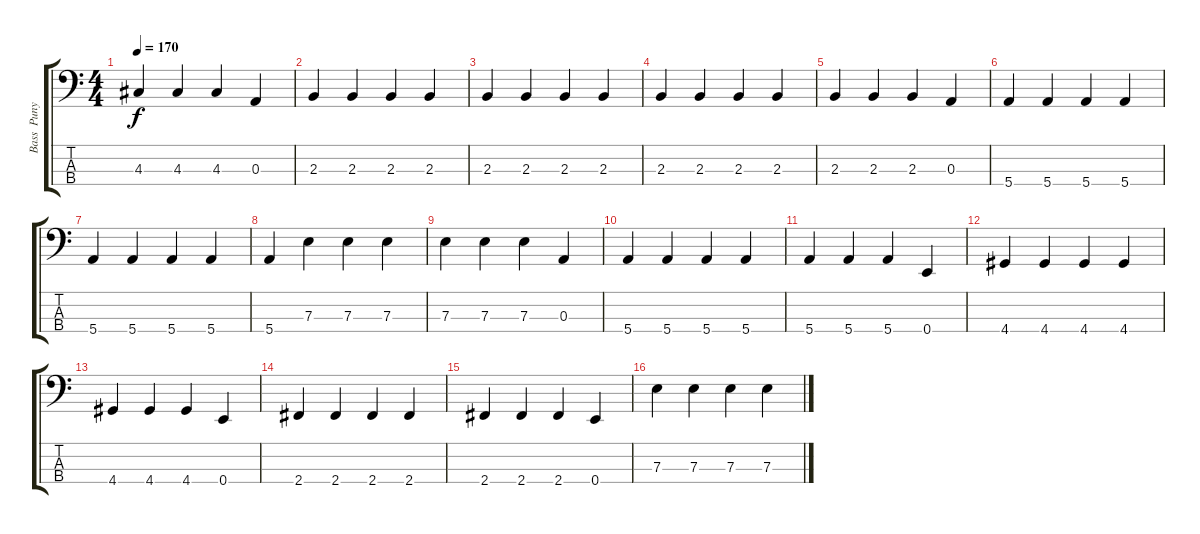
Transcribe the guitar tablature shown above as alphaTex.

\track ("Bass  Punya Gitar Da" "Bass  Puny") {instrument electricbasspick}
\staff {score tabs}
\tuning (G2 D2 A1 E1) {hide}
\ts (4 4)
\tempo 170
\clef f4
\ks c
4.3.4{dy f} 4.3.4 4.3.4 0.3.4 |
2.3.4 2.3.4 2.3.4 2.3.4 |
2.3.4 2.3.4 2.3.4 2.3.4 |
2.3.4 2.3.4 2.3.4 2.3.4 |
2.3.4 2.3.4 2.3.4 0.3.4 |
5.4.4 5.4.4 5.4.4 5.4.4 |
5.4.4 5.4.4 5.4.4 5.4.4 |
5.4.4 7.3.4 7.3.4 7.3.4 |
7.3.4 7.3.4 7.3.4 0.3.4 |
5.4.4 5.4.4 5.4.4 5.4.4 |
5.4.4 5.4.4 5.4.4 0.4.4 |
4.4.4 4.4.4 4.4.4 4.4.4 |
4.4.4 4.4.4 4.4.4 0.4.4 |
2.4.4 2.4.4 2.4.4 2.4.4 |
2.4.4 2.4.4 2.4.4 0.4.4 |
7.3.4 7.3.4 7.3.4 7.3.4
